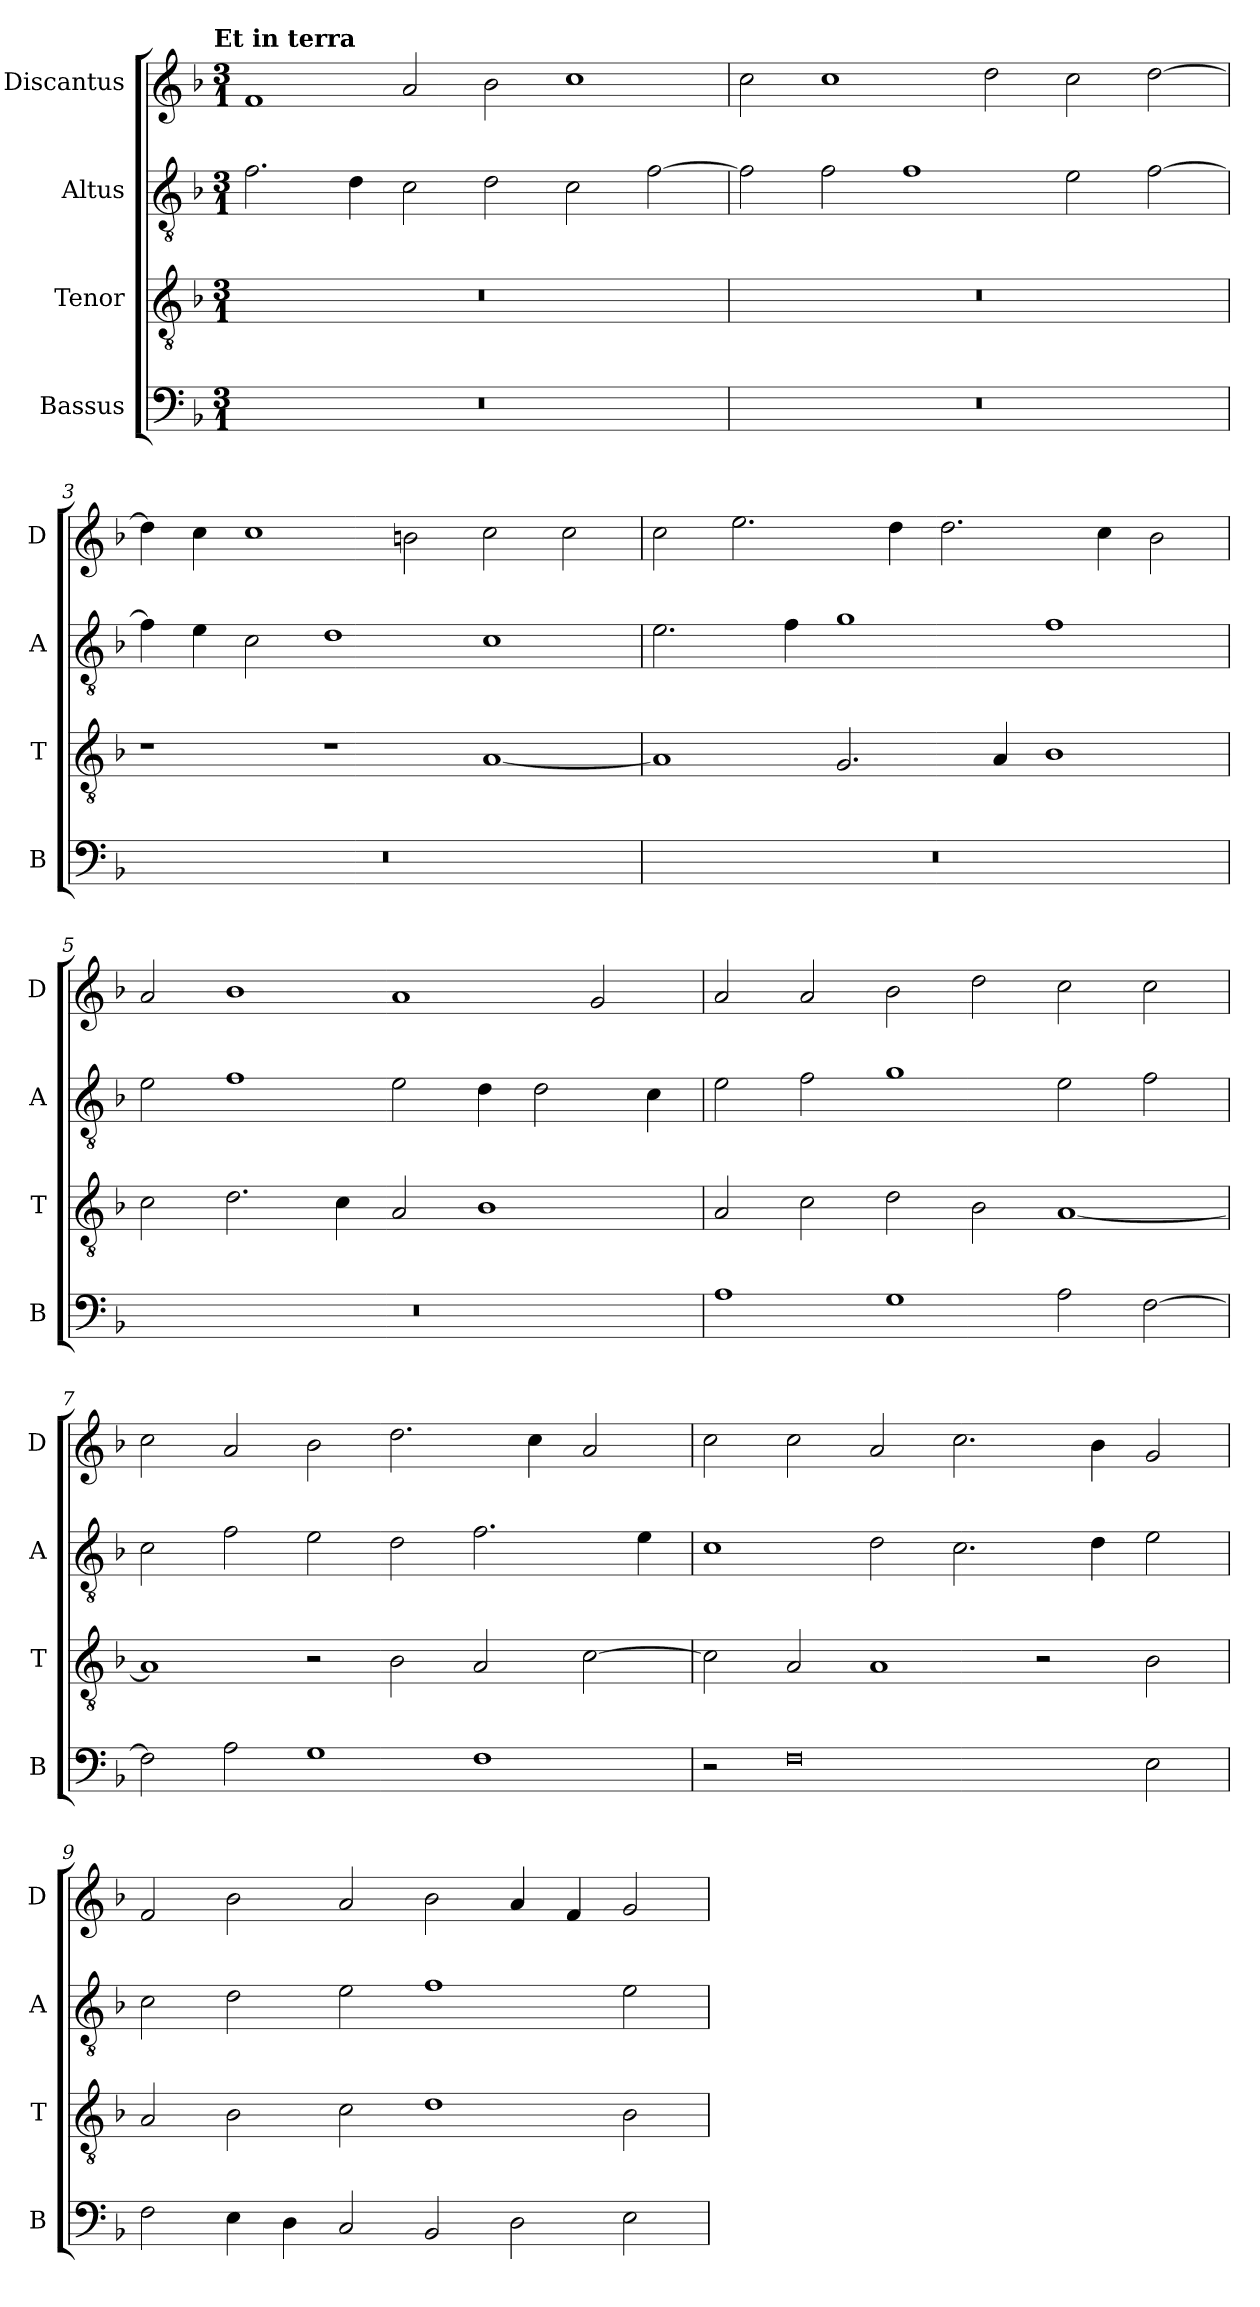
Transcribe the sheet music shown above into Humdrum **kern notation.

**kern	**kern	**kern	**kern
*part4	*part3	*part2	*part1
*staff4	*staff3	*staff2	*staff1
*I"Bassus	*I"Tenor	*I"Altus	*I"Discantus
*I'B	*I'T	*I'A	*I'D
*clefF4	*clefGv2	*clefGv2	*clefG2
*k[b-]	*k[b-]	*k[b-]	*k[b-]
!!LO:TX:omd:t=Et in terra
*M3/1	*M3/1	*M3/1	*M3/1
=1	=1	=1	=1
0.r	0.r	2.f\	1f
.	.	4d\	.
.	.	2c\	2a/
.	.	2d\	2b-\
.	.	2c\	1cc
.	.	[2f\	.
=2	=2	=2	=2
0.r	0.r	2f\]	2cc\
.	.	2f\	1cc
.	.	1f	.
.	.	.	2dd\
.	.	2e\	2cc\
.	.	[2f\	[2dd\
=3	=3	=3	=3
0.r	1r	4f\]	4dd\]
.	.	4e\	4cc\
.	.	2c\	1cc
.	1r	1d	.
.	.	.	2bn\
.	[1A	1c	2cc\
.	.	.	2cc\
=4	=4	=4	=4
0.r	1A]	2.e\	2cc\
.	.	.	2.ee\
.	.	4f\	.
.	2.G/	1g	.
.	.	.	4dd\
.	.	.	2.dd\
.	4A/	.	.
.	1B-	1f	.
.	.	.	4cc\
.	.	.	2b-\
=5	=5	=5	=5
0.r	2c\	2e\	2a/
.	2.d\	1f	1b-
.	4c\	.	.
.	2A/	2e\	1a
.	1B-	4d\	.
.	.	2d\	.
.	.	.	2g/
.	.	4c\	.
=6	=6	=6	=6
1A	2A/	2e\	2a/
.	2c\	2f\	2a/
1G	2d\	1g	2b-\
.	2B-\	.	2dd\
2A\	[1A	2e\	2cc\
[2F\	.	2f\	2cc\
=7	=7	=7	=7
2F\]	1A]	2c\	2cc\
2A\	.	2f\	2a/
1G	2r	2e\	2b-\
.	2B-\	2d\	2.dd\
1F	2A/	2.f\	.
.	.	.	4cc\
.	[2c\	.	2a/
.	.	4e\	.
=8	=8	=8	=8
2r	2c\]	1c	2cc\
0F	2A/	.	2cc\
.	1A	2d\	2a/
.	.	2.c\	2.cc\
.	2r	.	.
.	.	4d\	4b-\
2E\	2B-\	2e\	2g/
=9	=9	=9	=9
2F\	2A/	2c\	2f/
4E\	2B-\	2d\	2b-\
4D\	.	.	.
2C/	2c\	2e\	2a/
2BB-/	1d	1f	2b-\
2D\	.	.	4a/
.	.	.	4f/
2E\	2B-\	2e\	2g/
=	=	=	=
*-	*-	*-	*-
